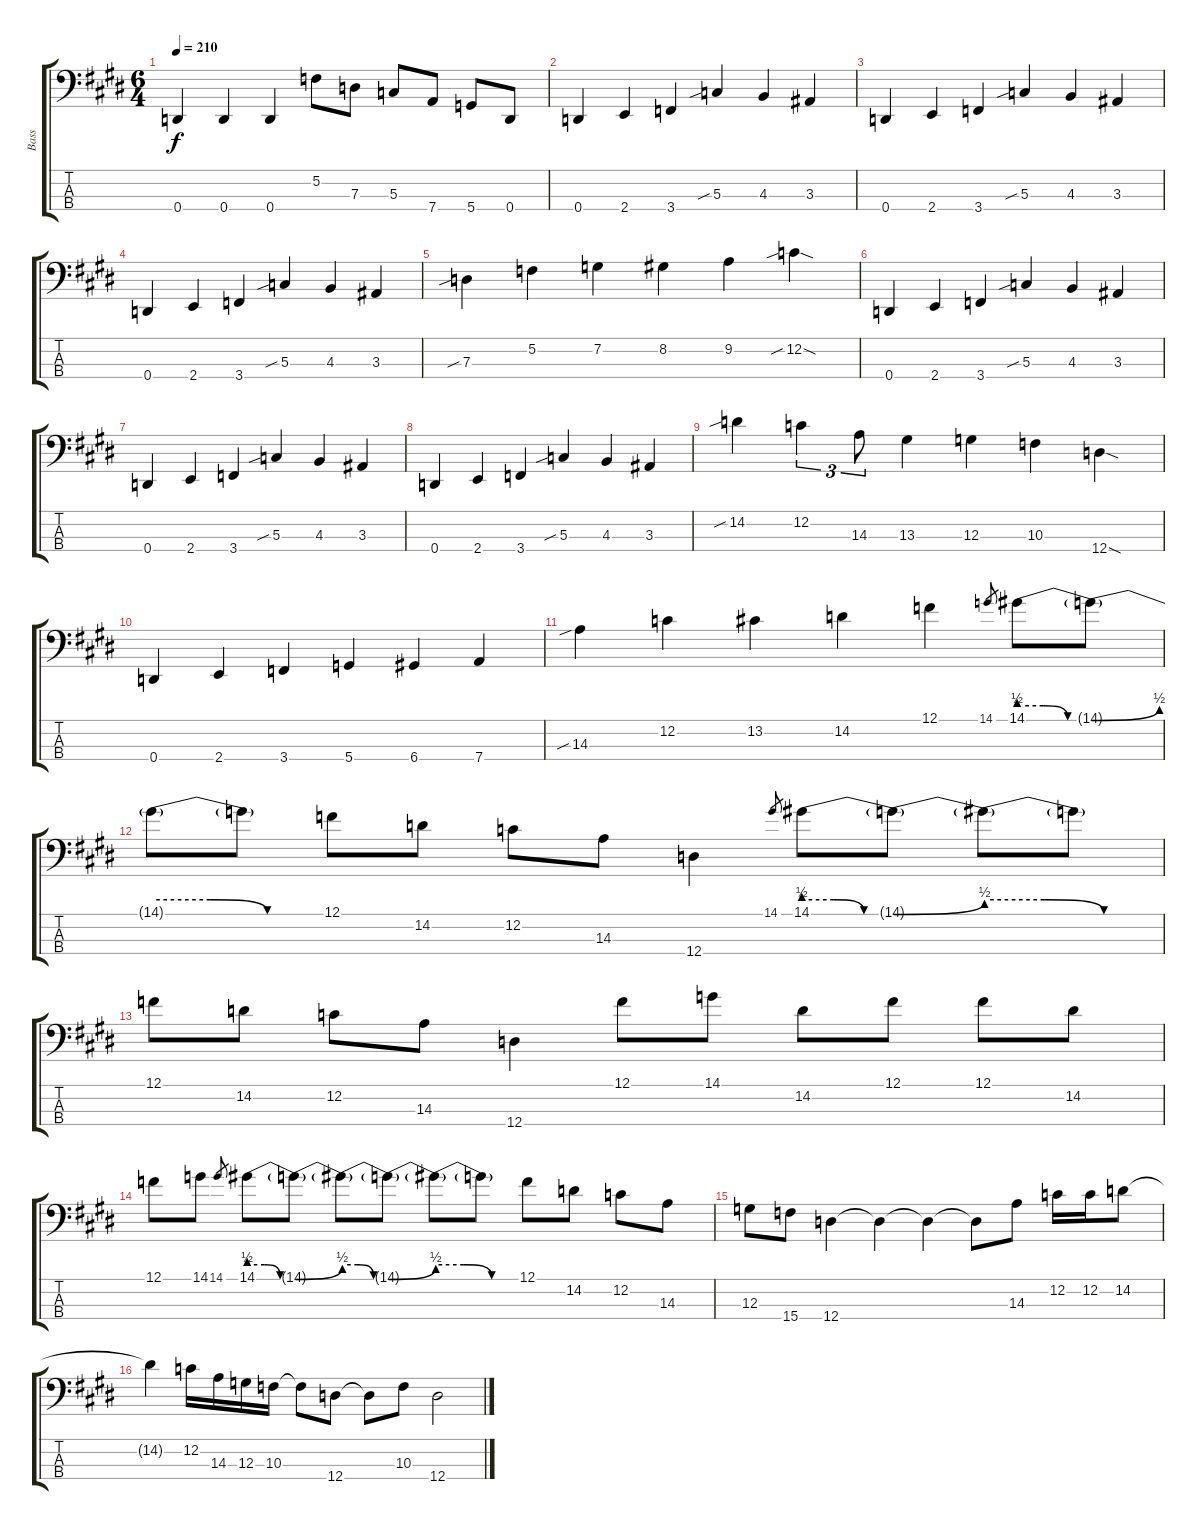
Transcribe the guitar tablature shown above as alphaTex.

\track ("Bass" "Bass") {instrument electricbasspick}
\staff {score tabs}
\tuning (F2 C2 G1 D1) {hide}
\ts (6 4)
\tempo 210
\clef f4
\ks c#minor
0.4.4{dy f} 0.4.4 0.4.4 5.2.8 7.3.8 5.3.8 7.4.8 5.4.8 0.4.8 |
0.4.4 2.4.4 3.4.4 5.3{sib}.4 4.3.4 3.3.4 |
0.4.4 2.4.4 3.4.4 5.3{sib}.4 4.3.4 3.3.4 |
0.4.4 2.4.4 3.4.4 5.3{sib}.4 4.3.4 3.3.4 |
7.3{sib}.4 5.2.4 7.2.4 8.2.4 9.2.4 12.2{sib sod}.4 |
0.4.4 2.4.4 3.4.4 5.3{sib}.4 4.3.4 3.3.4 |
0.4.4 2.4.4 3.4.4 5.3{sib}.4 4.3.4 3.3.4 |
0.4.4 2.4.4 3.4.4 5.3{sib}.4 4.3.4 3.3.4 |
14.2{sib}.4 12.2.4{tu (3 2)} 14.3.8{tu (3 2)} 13.3.4 12.3.4 10.3.4 12.4{sod}.4 |
0.4.4 2.4.4 3.4.4 5.4.4 6.4.4 7.4.4 |
14.3{sib}.4 12.2.4 13.2.4 14.2.4 12.1.4 14.1.8{gr} 14.1{be (custom 0 2 20 2 40 0 60 0)}.8 14.1{be (bend 0 0 60 2) t}.8 |
14.1{be (custom 0 2 20 2 40 0 60 0) t}.8 14.1{t}.8 12.1.8 14.2.8 12.2.8 14.3.8 12.4.4 14.1.8{gr} 14.1{be (custom 0 2 20 2 40 0 60 0)}.8 14.1{be (bend 0 0 60 2) t}.8 14.1{be (custom 0 2 20 2 40 0 60 0) t}.8 14.1{t}.8 |
12.1.8 14.2.8 12.2.8 14.3.8 12.4.4 12.1.8 14.1.8 14.2.8 12.1.8 12.1.8 14.2.8 |
12.1.8 14.1.8 14.1.8{gr} 14.1{be (custom 0 2 20 2 40 0 60 0)}.8 14.1{be (bend 0 0 60 2) t}.8 14.1{be (custom 0 2 20 2 40 0 60 0) t}.8 14.1{be (bend 0 0 60 2) t}.8 14.1{be (custom 0 2 20 2 40 0 60 0) t}.8 14.1{t}.8 12.1.8 14.2.8 12.2.8 14.3.8 |
12.3.8 15.4.8 12.4.4 12.4{t}.4 12.4{t}.4 12.4{t}.8 14.3.8 12.2.16 12.2.16 14.2.8 |
14.2{t}.4 12.2.16 14.3.16 12.3.16 10.3.16 10.3{t}.8 12.4.8 12.4{t}.8 10.3.8 12.4.2
